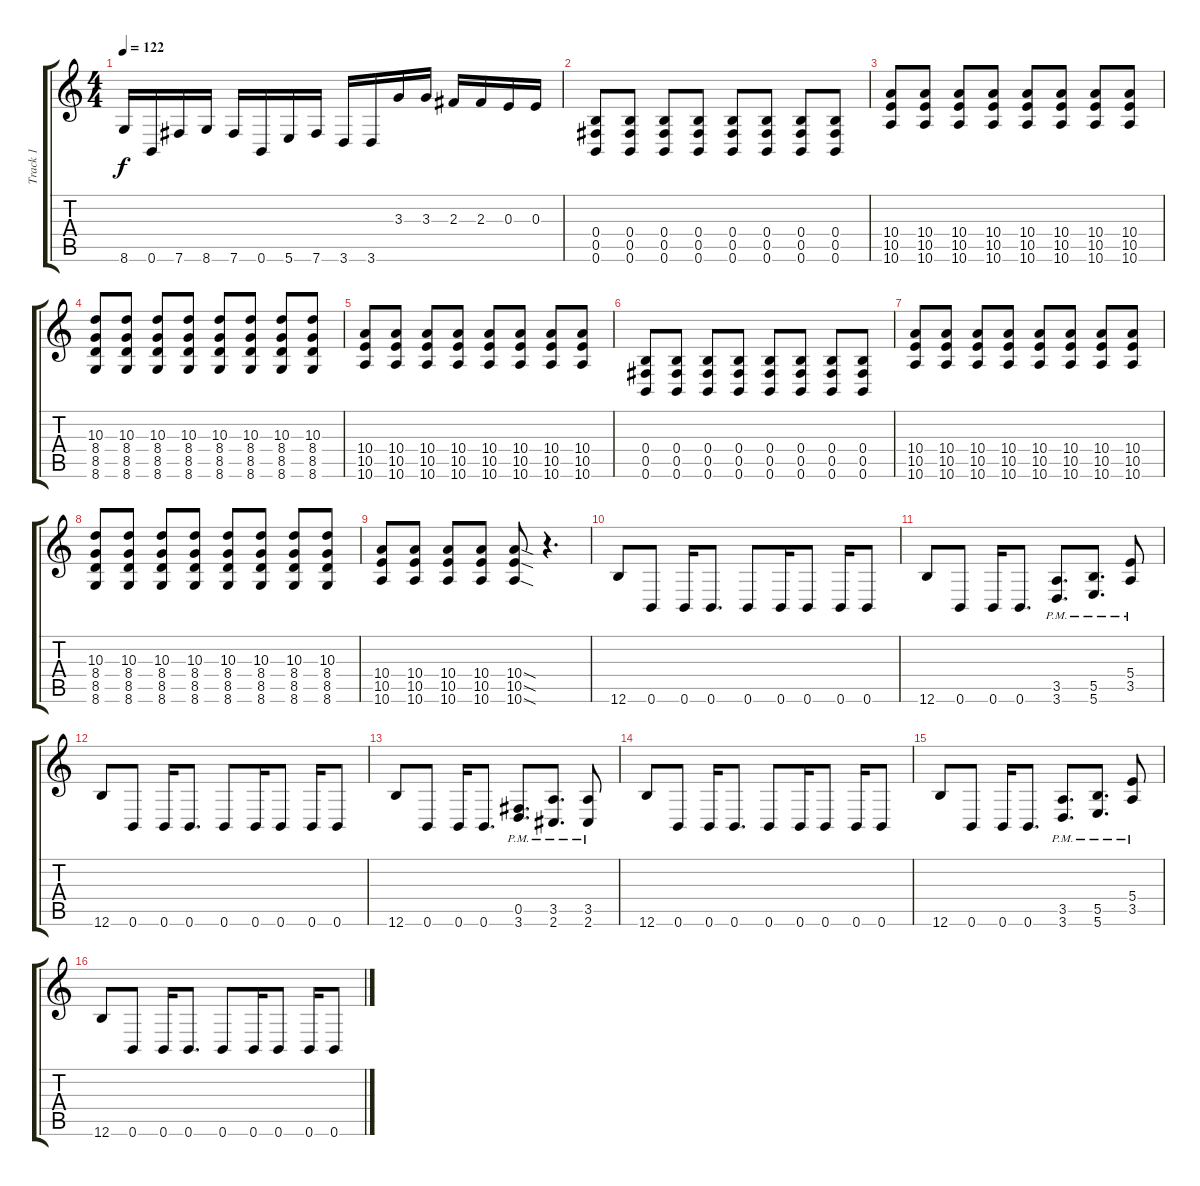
\track ("Track 1" "Track 1") {instrument distortionguitar}
\staff {score tabs}
\tuning (Db4 Ab3 E3 B2 Gb2 B1) {hide}
\ts (4 4)
\tempo 122
\clef g2
\ks c
8.6.16{dy f} 0.6.16 7.6.16 8.6.16 7.6.16 0.6.16 5.6.16 7.6.16 3.6.16 3.6.16 3.3.16 3.3.16 2.3.16 2.3.16 0.3.16 0.3.16 |
(0.4 0.5 0.6).8 (0.4 0.5 0.6).8 (0.4 0.5 0.6).8 (0.4 0.5 0.6).8 (0.4 0.5 0.6).8 (0.4 0.5 0.6).8 (0.4 0.5 0.6).8 (0.4 0.5 0.6).8 |
(10.4 10.5 10.6).8 (10.4 10.5 10.6).8 (10.4 10.5 10.6).8 (10.4 10.5 10.6).8 (10.4 10.5 10.6).8 (10.4 10.5 10.6).8 (10.4 10.5 10.6).8 (10.4 10.5 10.6).8 |
(10.3 8.4 8.5 8.6).8 (10.3 8.4 8.5 8.6).8 (10.3 8.4 8.5 8.6).8 (10.3 8.4 8.5 8.6).8 (10.3 8.4 8.5 8.6).8 (10.3 8.4 8.5 8.6).8 (10.3 8.4 8.5 8.6).8 (10.3 8.4 8.5 8.6).8 |
(10.4 10.5 10.6).8 (10.4 10.5 10.6).8 (10.4 10.5 10.6).8 (10.4 10.5 10.6).8 (10.4 10.5 10.6).8 (10.4 10.5 10.6).8 (10.4 10.5 10.6).8 (10.4 10.5 10.6).8 |
(0.4 0.5 0.6).8 (0.4 0.5 0.6).8 (0.4 0.5 0.6).8 (0.4 0.5 0.6).8 (0.4 0.5 0.6).8 (0.4 0.5 0.6).8 (0.4 0.5 0.6).8 (0.4 0.5 0.6).8 |
(10.4 10.5 10.6).8 (10.4 10.5 10.6).8 (10.4 10.5 10.6).8 (10.4 10.5 10.6).8 (10.4 10.5 10.6).8 (10.4 10.5 10.6).8 (10.4 10.5 10.6).8 (10.4 10.5 10.6).8 |
(10.3 8.4 8.5 8.6).8 (10.3 8.4 8.5 8.6).8 (10.3 8.4 8.5 8.6).8 (10.3 8.4 8.5 8.6).8 (10.3 8.4 8.5 8.6).8 (10.3 8.4 8.5 8.6).8 (10.3 8.4 8.5 8.6).8 (10.3 8.4 8.5 8.6).8 |
(10.4 10.5 10.6).8 (10.4 10.5 10.6).8 (10.4 10.5 10.6).8 (10.4 10.5 10.6).8 (10.4{sod} 10.5{sod} 10.6{sod}).8 r.4{d} |
12.6.8 0.6.8 0.6.16 0.6.8{d} 0.6.8 0.6.16 0.6.8 0.6.16 0.6.8 |
12.6.8 0.6.8 0.6.16 0.6.8{d} (3.5{pm} 3.6{pm}).8{d} (5.5{pm} 5.6{pm}).8{d} (5.4{pm} 3.5{pm}).8 |
12.6.8 0.6.8 0.6.16 0.6.8{d} 0.6.8 0.6.16 0.6.8 0.6.16 0.6.8 |
12.6.8 0.6.8 0.6.16 0.6.8{d} (0.5{pm} 3.6{pm}).8{d} (3.5{pm} 2.6{pm}).8{d} (3.5{pm} 2.6{pm}).8 |
12.6.8 0.6.8 0.6.16 0.6.8{d} 0.6.8 0.6.16 0.6.8 0.6.16 0.6.8 |
12.6.8 0.6.8 0.6.16 0.6.8{d} (3.5{pm} 3.6{pm}).8{d} (5.5{pm} 5.6{pm}).8{d} (5.4{pm} 3.5{pm}).8 |
12.6.8 0.6.8 0.6.16 0.6.8{d} 0.6.8 0.6.16 0.6.8 0.6.16 0.6.8
